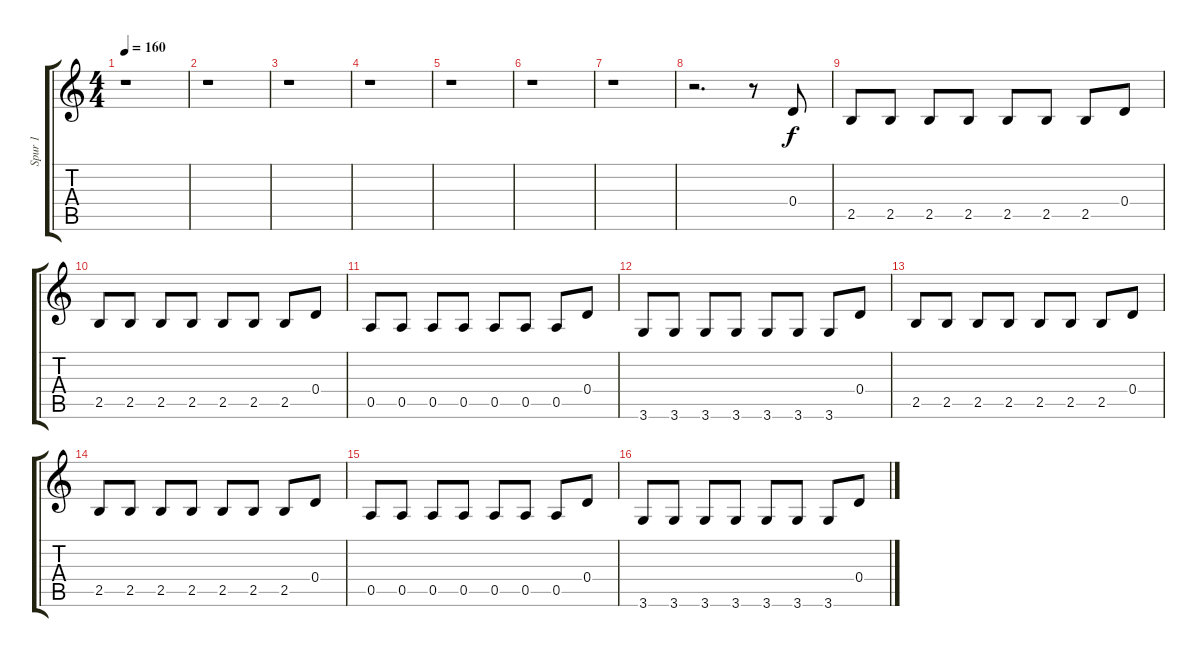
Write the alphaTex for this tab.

\track ("Spur 1" "Spur 1") {instrument overdrivenguitar}
\staff {score tabs}
\tuning (E4 B3 G3 D3 A2 E2) {hide}
\ts (4 4)
\tempo 160
\clef g2
\ks c
r.1{dy f instrument overdrivenguitar} |
r.1 |
r.1 |
r.1 |
r.1 |
r.1 |
r.1 |
r.2{d} r.8 0.4.8 |
2.5.8 2.5.8 2.5.8 2.5.8 2.5.8 2.5.8 2.5.8 0.4.8 |
2.5.8 2.5.8 2.5.8 2.5.8 2.5.8 2.5.8 2.5.8 0.4.8 |
0.5.8 0.5.8 0.5.8 0.5.8 0.5.8 0.5.8 0.5.8 0.4.8 |
3.6.8 3.6.8 3.6.8 3.6.8 3.6.8 3.6.8 3.6.8 0.4.8 |
2.5.8 2.5.8 2.5.8 2.5.8 2.5.8 2.5.8 2.5.8 0.4.8 |
2.5.8 2.5.8 2.5.8 2.5.8 2.5.8 2.5.8 2.5.8 0.4.8 |
0.5.8 0.5.8 0.5.8 0.5.8 0.5.8 0.5.8 0.5.8 0.4.8 |
3.6.8 3.6.8 3.6.8 3.6.8 3.6.8 3.6.8 3.6.8 0.4.8
